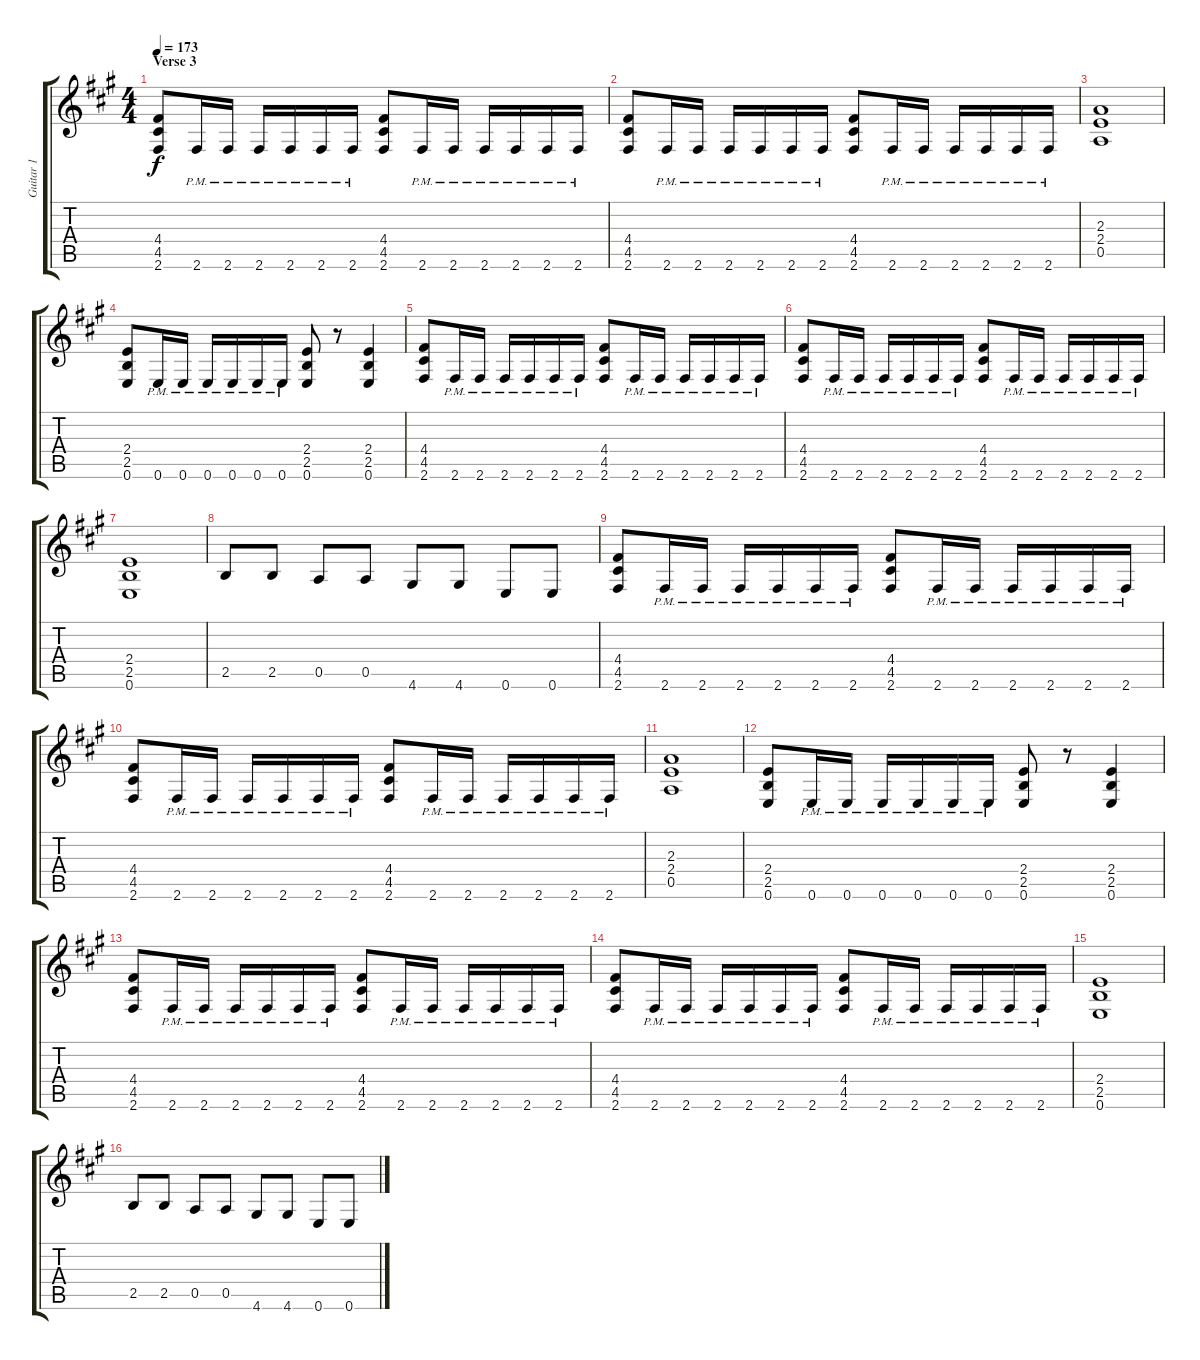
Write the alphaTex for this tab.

\track ("Guitar 1" "Guitar 1") {instrument overdrivenguitar}
\staff {score tabs}
\tuning (E4 B3 G3 D3 A2 E2) {hide}
\ts (4 4)
\section ("" "Verse 3")
\tempo 173
\clef g2
\ks f#minor
(4.4 4.5 2.6).8{dy f} 2.6{pm}.16 2.6{pm}.16 2.6{pm}.16 2.6{pm}.16 2.6{pm}.16 2.6{pm}.16 (4.4 4.5 2.6).8 2.6{pm}.16 2.6{pm}.16 2.6{pm}.16 2.6{pm}.16 2.6{pm}.16 2.6{pm}.16 |
(4.4 4.5 2.6).8 2.6{pm}.16 2.6{pm}.16 2.6{pm}.16 2.6{pm}.16 2.6{pm}.16 2.6{pm}.16 (4.4 4.5 2.6).8 2.6{pm}.16 2.6{pm}.16 2.6{pm}.16 2.6{pm}.16 2.6{pm}.16 2.6{pm}.16 |
(2.3 2.4 0.5).1 |
(2.4 2.5 0.6).8 0.6{pm}.16 0.6{pm}.16 0.6{pm}.16 0.6{pm}.16 0.6{pm}.16 0.6{pm}.16 (2.4 2.5 0.6).8 r.8 (2.4 2.5 0.6).4 |
(4.4 4.5 2.6).8 2.6{pm}.16 2.6{pm}.16 2.6{pm}.16 2.6{pm}.16 2.6{pm}.16 2.6{pm}.16 (4.4 4.5 2.6).8 2.6{pm}.16 2.6{pm}.16 2.6{pm}.16 2.6{pm}.16 2.6{pm}.16 2.6{pm}.16 |
(4.4 4.5 2.6).8 2.6{pm}.16 2.6{pm}.16 2.6{pm}.16 2.6{pm}.16 2.6{pm}.16 2.6{pm}.16 (4.4 4.5 2.6).8 2.6{pm}.16 2.6{pm}.16 2.6{pm}.16 2.6{pm}.16 2.6{pm}.16 2.6{pm}.16 |
(2.4 2.5 0.6).1 |
2.5.8 2.5.8 0.5.8 0.5.8 4.6.8 4.6.8 0.6.8 0.6.8 |
(4.4 4.5 2.6).8 2.6{pm}.16 2.6{pm}.16 2.6{pm}.16 2.6{pm}.16 2.6{pm}.16 2.6{pm}.16 (4.4 4.5 2.6).8 2.6{pm}.16 2.6{pm}.16 2.6{pm}.16 2.6{pm}.16 2.6{pm}.16 2.6{pm}.16 |
(4.4 4.5 2.6).8 2.6{pm}.16 2.6{pm}.16 2.6{pm}.16 2.6{pm}.16 2.6{pm}.16 2.6{pm}.16 (4.4 4.5 2.6).8 2.6{pm}.16 2.6{pm}.16 2.6{pm}.16 2.6{pm}.16 2.6{pm}.16 2.6{pm}.16 |
(2.3 2.4 0.5).1 |
(2.4 2.5 0.6).8 0.6{pm}.16 0.6{pm}.16 0.6{pm}.16 0.6{pm}.16 0.6{pm}.16 0.6{pm}.16 (2.4 2.5 0.6).8 r.8 (2.4 2.5 0.6).4 |
(4.4 4.5 2.6).8 2.6{pm}.16 2.6{pm}.16 2.6{pm}.16 2.6{pm}.16 2.6{pm}.16 2.6{pm}.16 (4.4 4.5 2.6).8 2.6{pm}.16 2.6{pm}.16 2.6{pm}.16 2.6{pm}.16 2.6{pm}.16 2.6{pm}.16 |
(4.4 4.5 2.6).8 2.6{pm}.16 2.6{pm}.16 2.6{pm}.16 2.6{pm}.16 2.6{pm}.16 2.6{pm}.16 (4.4 4.5 2.6).8 2.6{pm}.16 2.6{pm}.16 2.6{pm}.16 2.6{pm}.16 2.6{pm}.16 2.6{pm}.16 |
(2.4 2.5 0.6).1 |
2.5.8 2.5.8 0.5.8 0.5.8 4.6.8 4.6.8 0.6.8 0.6.8
